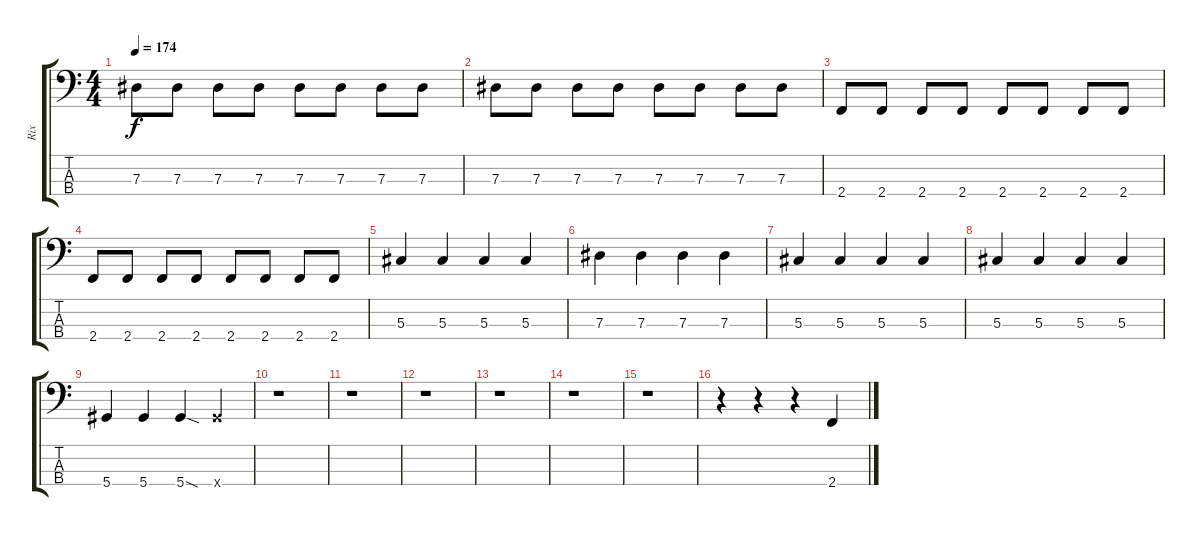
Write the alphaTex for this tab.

\track ("Rix" "Rix") {instrument electricbasspick}
\staff {score tabs}
\tuning (Gb2 Db2 Ab1 Eb1) {hide}
\ts (4 4)
\tempo 174
\clef f4
\ks c
7.3.8{dy f} 7.3.8 7.3.8 7.3.8 7.3.8 7.3.8 7.3.8 7.3.8 |
7.3.8 7.3.8 7.3.8 7.3.8 7.3.8 7.3.8 7.3.8 7.3.8 |
2.4.8 2.4.8 2.4.8 2.4.8 2.4.8 2.4.8 2.4.8 2.4.8 |
2.4.8 2.4.8 2.4.8 2.4.8 2.4.8 2.4.8 2.4.8 2.4.8 |
5.3.4 5.3.4 5.3.4 5.3.4 |
7.3.4 7.3.4 7.3.4 7.3.4 |
5.3.4 5.3.4 5.3.4 5.3.4 |
5.3.4 5.3.4 5.3.4 5.3.4 |
5.4.4 5.4.4 5.4{sod}.4 5.4{x}.4 |
r.1 |
r.1 |
r.1 |
r.1 |
r.1 |
r.1 |
r.4 r.4 r.4 2.4{ss}.4
